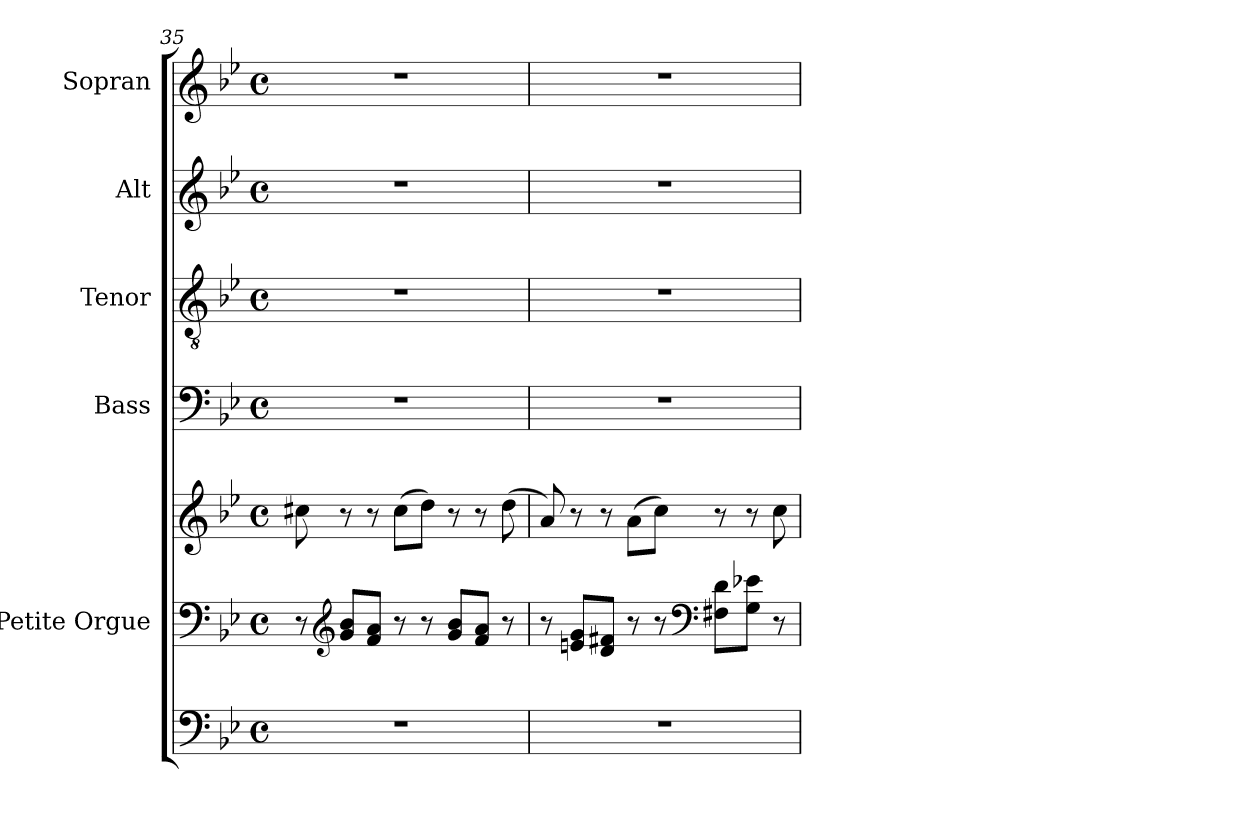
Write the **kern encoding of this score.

**kern	**kern	**kern	**kern	**kern	**kern	**kern
*part6	*part5	*part5	*part4	*part3	*part2	*part1
*staff7	*staff6	*staff5	*staff4	*staff3	*staff2	*staff1
*	*I"Petite Orgue	*	*I"Bass	*I"Tenor	*I"Alt	*I"Sopran
*	*I'Org. 1	*	*I'B.	*I'T.	*I'A.	*I'S.
*clefF4	*clefF4	*clefG2	*clefF4	*clefGv2	*clefG2	*clefG2
*k[b-e-]	*k[b-e-]	*k[b-e-]	*k[b-e-]	*k[b-e-]	*k[b-e-]	*k[b-e-]
*B-:	*B-:	*B-:	*B-:	*B-:	*B-:	*B-:
*M4/4	*M4/4	*M4/4	*M4/4	*M4/4	*M4/4	*M4/4
*met(c)	*met(c)	*met(c)	*met(c)	*met(c)	*met(c)	*met(c)
=35	=35	=35	=35	=35	=35	=35
1r	8r	8cc#X\	1r	1r	1r	1r
*	*clefG2	*	*	*	*	*
.	8g/ 8b-/L	8r	.	.	.	.
.	8f/ 8a/J	8r	.	.	.	.
.	8r	(>8cc#\L	.	.	.	.
.	8r	8dd\J)	.	.	.	.
.	8g/ 8b-/L	8r	.	.	.	.
.	8f/ 8a/J	8r	.	.	.	.
.	8r	(>8dd\	.	.	.	.
=36	=36	=36	=36	=36	=36	=36
1r	8r	8a/)	1r	1r	1r	1r
.	8en/ 8g/L	8r	.	.	.	.
.	8d/ 8f#X/J	8r	.	.	.	.
.	8r	(>8a\L	.	.	.	.
.	8r	8cc\J)	.	.	.	.
*	*clefF4	*	*	*	*	*
.	8F#X\ 8d\L	8r	.	.	.	.
.	8G\ 8e-X\J	8r	.	.	.	.
.	8r	8cc\	.	.	.	.
=	=	=	=	=	=	=
*-	*-	*-	*-	*-	*-	*-
